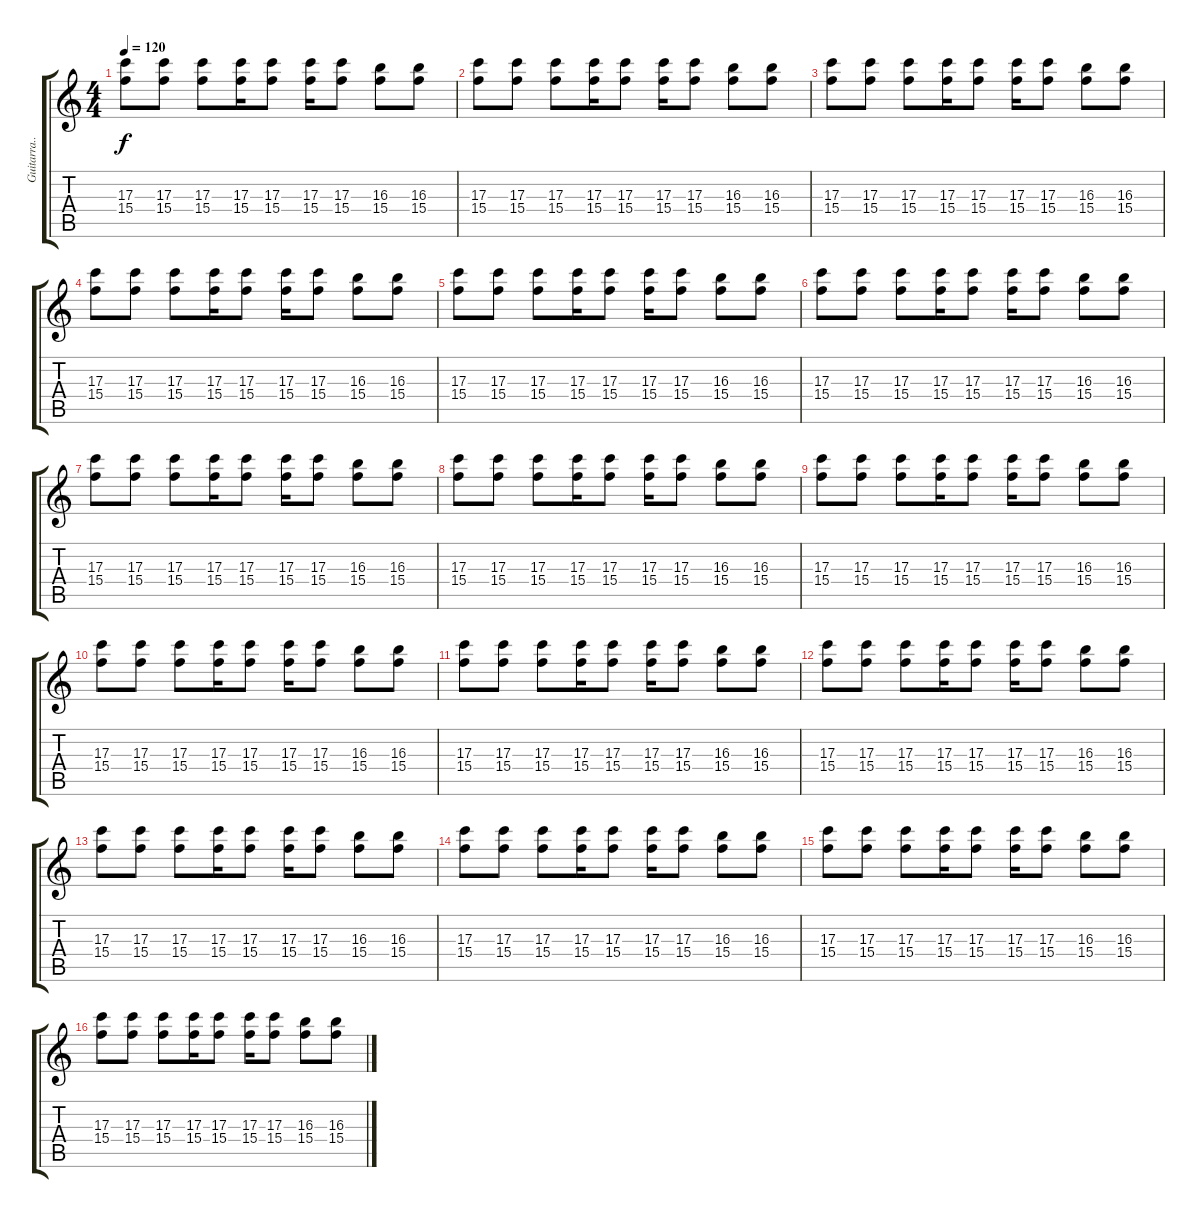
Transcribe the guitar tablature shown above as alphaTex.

\track ("Guitarra...xD" "Guitarra..") {instrument electricguitarjazz}
\staff {score tabs}
\tuning (E4 B3 G3 D3 A2 E2) {hide}
\ts (4 4)
\tempo 120
\clef g2
\ks c
(17.3 15.4).8{dy f instrument electricguitarjazz} (17.3 15.4).8 (17.3 15.4).8 (17.3 15.4).16 (17.3 15.4).8 (17.3 15.4).16 (17.3 15.4).8 (16.3 15.4).8 (16.3 15.4).8 |
(17.3 15.4).8 (17.3 15.4).8 (17.3 15.4).8 (17.3 15.4).16 (17.3 15.4).8 (17.3 15.4).16 (17.3 15.4).8 (16.3 15.4).8 (16.3 15.4).8 |
(17.3 15.4).8 (17.3 15.4).8 (17.3 15.4).8 (17.3 15.4).16 (17.3 15.4).8 (17.3 15.4).16 (17.3 15.4).8 (16.3 15.4).8 (16.3 15.4).8 |
(17.3 15.4).8 (17.3 15.4).8 (17.3 15.4).8 (17.3 15.4).16 (17.3 15.4).8 (17.3 15.4).16 (17.3 15.4).8 (16.3 15.4).8 (16.3 15.4).8 |
(17.3 15.4).8 (17.3 15.4).8 (17.3 15.4).8 (17.3 15.4).16 (17.3 15.4).8 (17.3 15.4).16 (17.3 15.4).8 (16.3 15.4).8 (16.3 15.4).8 |
(17.3 15.4).8 (17.3 15.4).8 (17.3 15.4).8 (17.3 15.4).16 (17.3 15.4).8 (17.3 15.4).16 (17.3 15.4).8 (16.3 15.4).8 (16.3 15.4).8 |
(17.3 15.4).8 (17.3 15.4).8 (17.3 15.4).8 (17.3 15.4).16 (17.3 15.4).8 (17.3 15.4).16 (17.3 15.4).8 (16.3 15.4).8 (16.3 15.4).8 |
(17.3 15.4).8 (17.3 15.4).8 (17.3 15.4).8 (17.3 15.4).16 (17.3 15.4).8 (17.3 15.4).16 (17.3 15.4).8 (16.3 15.4).8 (16.3 15.4).8 |
(17.3 15.4).8 (17.3 15.4).8 (17.3 15.4).8 (17.3 15.4).16 (17.3 15.4).8 (17.3 15.4).16 (17.3 15.4).8 (16.3 15.4).8 (16.3 15.4).8 |
(17.3 15.4).8 (17.3 15.4).8 (17.3 15.4).8 (17.3 15.4).16 (17.3 15.4).8 (17.3 15.4).16 (17.3 15.4).8 (16.3 15.4).8 (16.3 15.4).8 |
(17.3 15.4).8 (17.3 15.4).8 (17.3 15.4).8 (17.3 15.4).16 (17.3 15.4).8 (17.3 15.4).16 (17.3 15.4).8 (16.3 15.4).8 (16.3 15.4).8 |
(17.3 15.4).8 (17.3 15.4).8 (17.3 15.4).8 (17.3 15.4).16 (17.3 15.4).8 (17.3 15.4).16 (17.3 15.4).8 (16.3 15.4).8 (16.3 15.4).8 |
(17.3 15.4).8 (17.3 15.4).8 (17.3 15.4).8 (17.3 15.4).16 (17.3 15.4).8 (17.3 15.4).16 (17.3 15.4).8 (16.3 15.4).8 (16.3 15.4).8 |
(17.3 15.4).8 (17.3 15.4).8 (17.3 15.4).8 (17.3 15.4).16 (17.3 15.4).8 (17.3 15.4).16 (17.3 15.4).8 (16.3 15.4).8 (16.3 15.4).8 |
(17.3 15.4).8 (17.3 15.4).8 (17.3 15.4).8 (17.3 15.4).16 (17.3 15.4).8 (17.3 15.4).16 (17.3 15.4).8 (16.3 15.4).8 (16.3 15.4).8 |
(17.3 15.4).8 (17.3 15.4).8 (17.3 15.4).8 (17.3 15.4).16 (17.3 15.4).8 (17.3 15.4).16 (17.3 15.4).8 (16.3 15.4).8 (16.3 15.4).8
